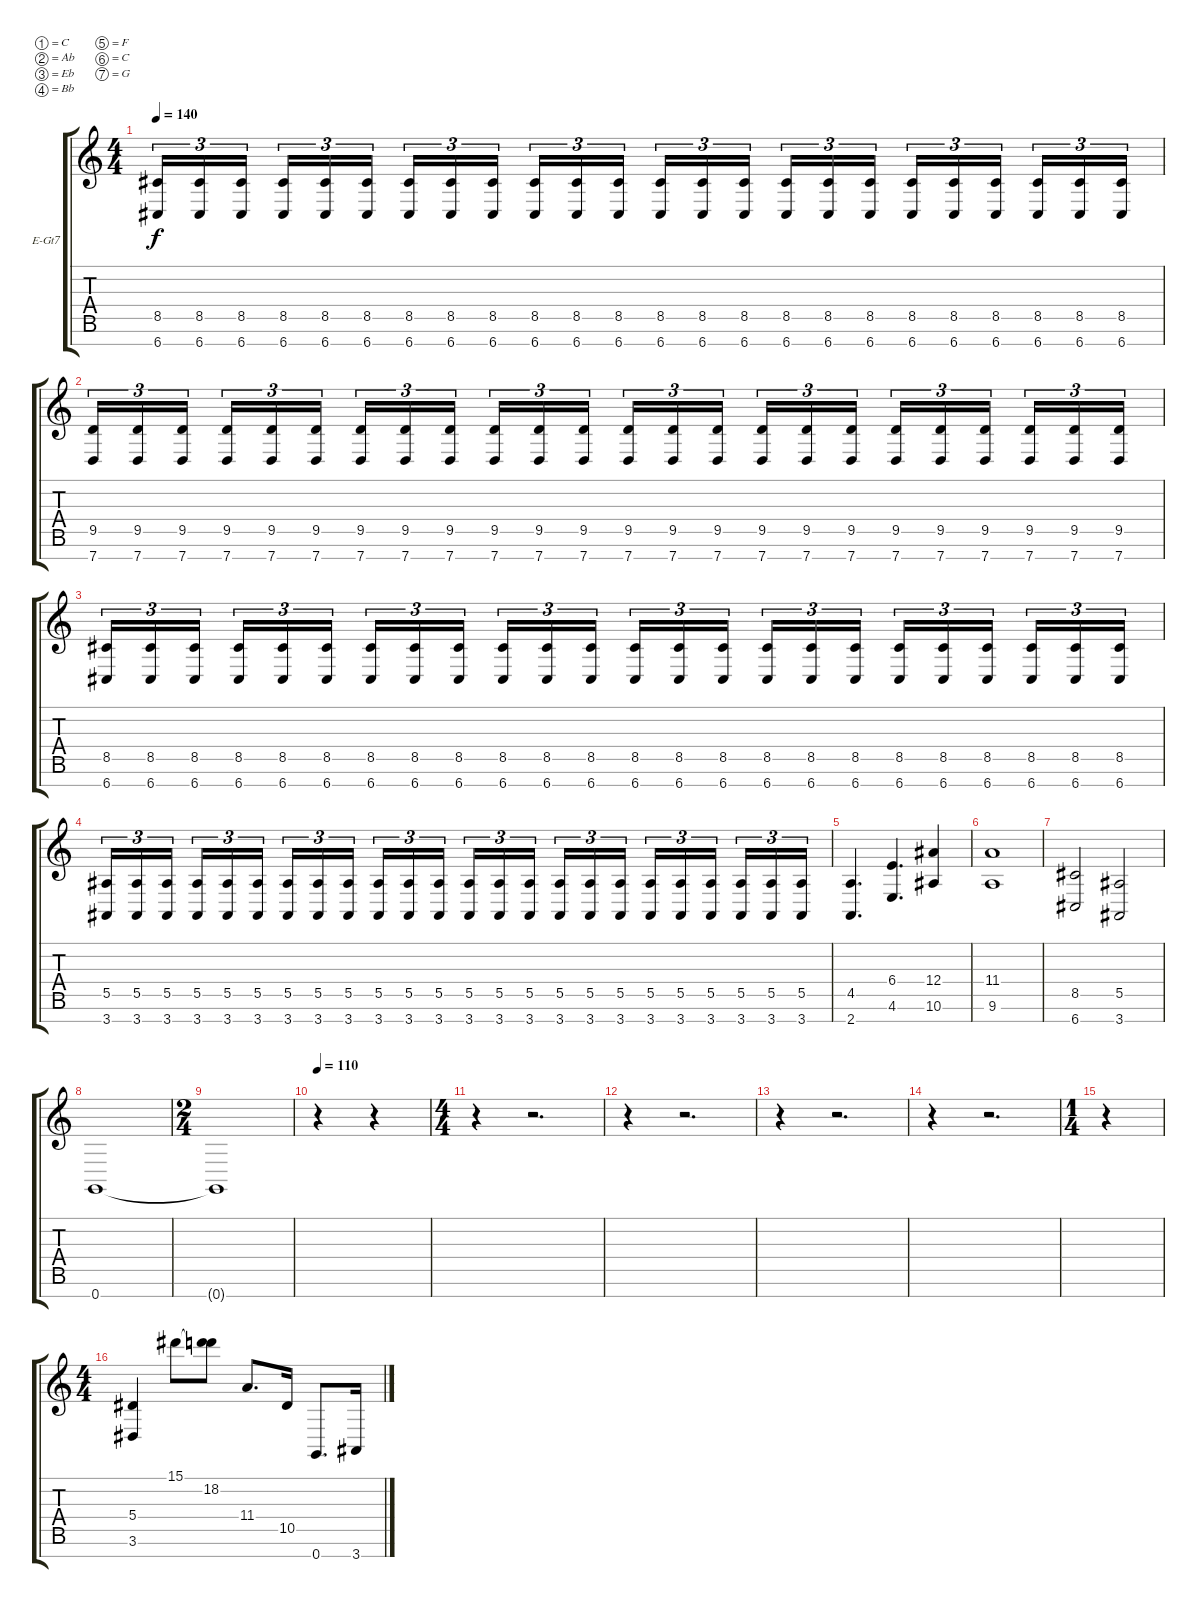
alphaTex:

\bracketExtendMode groupsimilarinstruments
\firstSystemTrackNameOrientation horizontal
\otherSystemsTrackNameOrientation horizontal
\track ("Daniel" "E-Gt7") {instrument distortionguitar}
\staff {score tabs}
\tuning (C4 Ab3 Eb3 Bb2 F2 C2 G1)
\voice
\ts (4 4)
\tempo 140
\clef g2
\ks c
(8.5 6.7).16{tu (3 2) dy f} (8.5 6.7).16{tu (3 2)} (8.5 6.7).16{tu (3 2)} (8.5 6.7).16{tu (3 2)} (8.5 6.7).16{tu (3 2)} (8.5 6.7).16{tu (3 2)} (8.5 6.7).16{tu (3 2)} (8.5 6.7).16{tu (3 2)} (8.5 6.7).16{tu (3 2)} (8.5 6.7).16{tu (3 2)} (8.5 6.7).16{tu (3 2)} (8.5 6.7).16{tu (3 2)} (8.5 6.7).16{tu (3 2)} (8.5 6.7).16{tu (3 2)} (8.5 6.7).16{tu (3 2)} (8.5 6.7).16{tu (3 2)} (8.5 6.7).16{tu (3 2)} (8.5 6.7).16{tu (3 2)} (8.5 6.7).16{tu (3 2)} (8.5 6.7).16{tu (3 2)} (8.5 6.7).16{tu (3 2)} (8.5 6.7).16{tu (3 2)} (8.5 6.7).16{tu (3 2)} (8.5 6.7).16{tu (3 2)} |
(9.5 7.7).16{tu (3 2)} (9.5 7.7).16{tu (3 2)} (9.5 7.7).16{tu (3 2)} (9.5 7.7).16{tu (3 2)} (9.5 7.7).16{tu (3 2)} (9.5 7.7).16{tu (3 2)} (9.5 7.7).16{tu (3 2)} (9.5 7.7).16{tu (3 2)} (9.5 7.7).16{tu (3 2)} (9.5 7.7).16{tu (3 2)} (9.5 7.7).16{tu (3 2)} (9.5 7.7).16{tu (3 2)} (9.5 7.7).16{tu (3 2)} (9.5 7.7).16{tu (3 2)} (9.5 7.7).16{tu (3 2)} (9.5 7.7).16{tu (3 2)} (9.5 7.7).16{tu (3 2)} (9.5 7.7).16{tu (3 2)} (9.5 7.7).16{tu (3 2)} (9.5 7.7).16{tu (3 2)} (9.5 7.7).16{tu (3 2)} (9.5 7.7).16{tu (3 2)} (9.5 7.7).16{tu (3 2)} (9.5 7.7).16{tu (3 2)} |
(8.5 6.7).16{tu (3 2)} (8.5 6.7).16{tu (3 2)} (8.5 6.7).16{tu (3 2)} (8.5 6.7).16{tu (3 2)} (8.5 6.7).16{tu (3 2)} (8.5 6.7).16{tu (3 2)} (8.5 6.7).16{tu (3 2)} (8.5 6.7).16{tu (3 2)} (8.5 6.7).16{tu (3 2)} (8.5 6.7).16{tu (3 2)} (8.5 6.7).16{tu (3 2)} (8.5 6.7).16{tu (3 2)} (8.5 6.7).16{tu (3 2)} (8.5 6.7).16{tu (3 2)} (8.5 6.7).16{tu (3 2)} (8.5 6.7).16{tu (3 2)} (8.5 6.7).16{tu (3 2)} (8.5 6.7).16{tu (3 2)} (8.5 6.7).16{tu (3 2)} (8.5 6.7).16{tu (3 2)} (8.5 6.7).16{tu (3 2)} (8.5 6.7).16{tu (3 2)} (8.5 6.7).16{tu (3 2)} (8.5 6.7).16{tu (3 2)} |
(5.5 3.7).16{tu (3 2)} (5.5 3.7).16{tu (3 2)} (5.5 3.7).16{tu (3 2)} (5.5 3.7).16{tu (3 2)} (5.5 3.7).16{tu (3 2)} (5.5 3.7).16{tu (3 2)} (5.5 3.7).16{tu (3 2)} (5.5 3.7).16{tu (3 2)} (5.5 3.7).16{tu (3 2)} (5.5 3.7).16{tu (3 2)} (5.5 3.7).16{tu (3 2)} (5.5 3.7).16{tu (3 2)} (5.5 3.7).16{tu (3 2)} (5.5 3.7).16{tu (3 2)} (5.5 3.7).16{tu (3 2)} (5.5 3.7).16{tu (3 2)} (5.5 3.7).16{tu (3 2)} (5.5 3.7).16{tu (3 2)} (5.5 3.7).16{tu (3 2)} (5.5 3.7).16{tu (3 2)} (5.5 3.7).16{tu (3 2)} (5.5 3.7).16{tu (3 2)} (5.5 3.7).16{tu (3 2)} (5.5 3.7).16{tu (3 2)} |
(4.5 2.7).4{d} (6.4 4.6).4{d} (12.4 10.6).4 |
(11.4 9.6).1 |
(8.5 6.7).2 (5.5 3.7).2 |
0.7.1 |
\ts (2 4)
\beaming (8 2 2 2 2)
0.7{t}.1 |
\tempo 110
r.4 r.4 |
\ts (4 4)
\beaming (8 2 2 2 2)
r.4 r.2{d} |
r.4 r.2{d} |
r.4 r.2{d} |
r.4 r.2{d} |
\ts (1 4)
\beaming (8 2 2 2 2)
r.4 |
\ts (4 4)
\beaming (8 2 2 2 2)
(5.4 3.6).4 15.1.8 (15.1{t} 18.2).8 11.4.8{d} 10.5.16 0.7.8{d} 3.7.16
\voice
\clef g2
\ottava regular
\simile none
\ks c
|
|
|
|
|
|
|
|
|
|
|
|
|
|
r.4{dy mf} |
